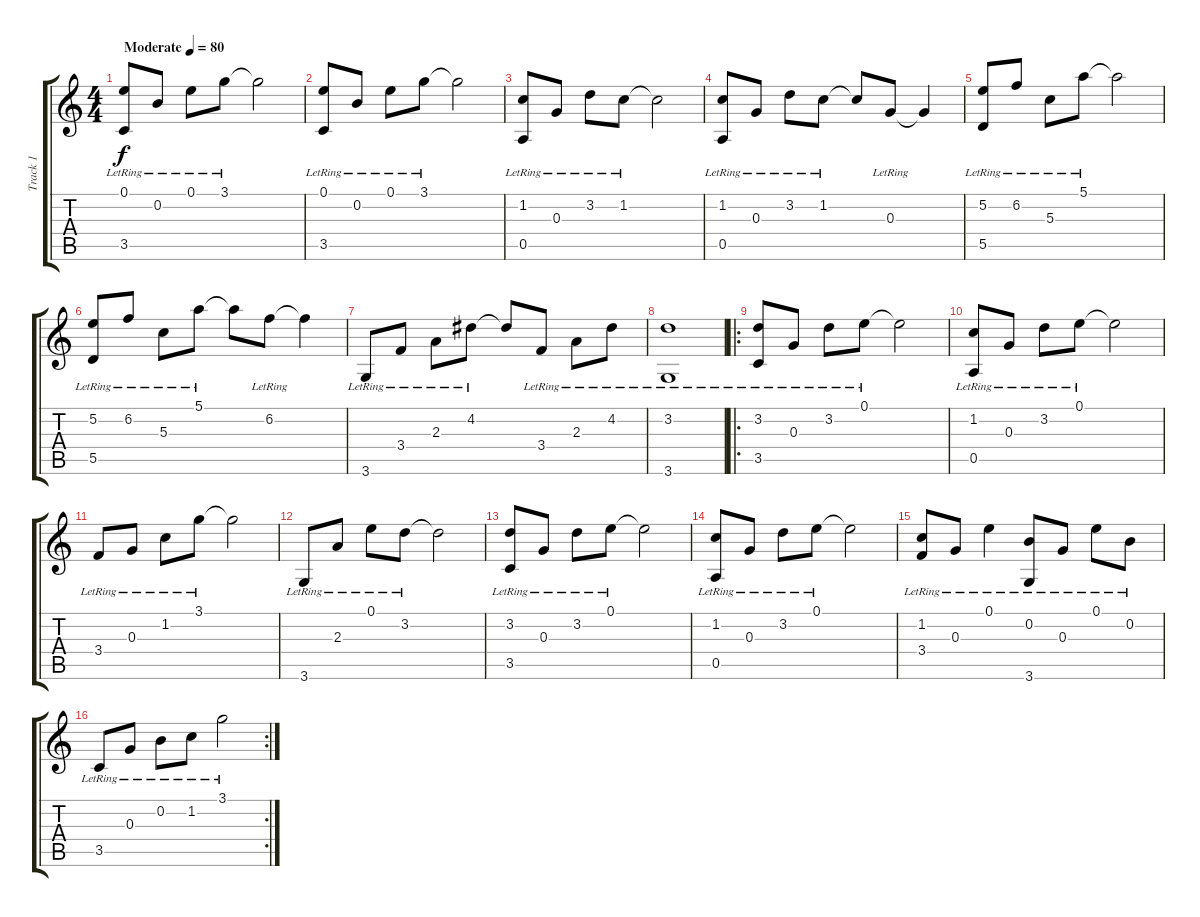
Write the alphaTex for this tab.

\track ("Track 1" "Track 1") {instrument acousticguitarsteel}
\staff {score tabs}
\tuning (E4 B3 G3 D3 A2 E2) {hide}
\ts (4 4)
\tempo (80 "Moderate")
\clef g2
\ks c
(0.1{lr} 3.5{lr}).8{dy f instrument acousticguitarsteel} 0.2{lr}.8 0.1{lr}.8 3.1{lr}.8 3.1{t}.2 |
(0.1{lr} 3.5{lr}).8 0.2{lr}.8 0.1{lr}.8 3.1{lr}.8 3.1{t}.2 |
(1.2{lr} 0.5{lr}).8 0.3{lr}.8 3.2{lr}.8 1.2{lr}.8 1.2{t}.2 |
(1.2{lr} 0.5{lr}).8 0.3{lr}.8 3.2{lr}.8 1.2{lr}.8 1.2{t}.8 0.3{lr}.8 0.3{t}.4 |
(5.2{lr} 5.5{lr}).8 6.2{lr}.8 5.3{lr}.8 5.1{lr}.8 5.1{t}.2 |
(5.2{lr} 5.5{lr}).8 6.2{lr}.8 5.3{lr}.8 5.1{lr}.8 5.1{t}.8 6.2{lr}.8 6.2{t}.4 |
3.6{lr}.8 3.4{lr}.8 2.3{lr}.8 4.2{lr}.8 4.2{t}.8 3.4{lr}.8 2.3{lr}.8 4.2{lr}.8 |
(3.2{lr} 3.6{lr}).1 |
\ro
(3.2{lr} 3.5{lr}).8 0.3{lr}.8 3.2{lr}.8 0.1{lr}.8 0.1{t}.2 |
(1.2{lr} 0.5{lr}).8 0.3{lr}.8 3.2{lr}.8 0.1{lr}.8 0.1{t}.2 |
3.4{lr}.8 0.3{lr}.8 1.2{lr}.8 3.1{lr}.8 3.1{t}.2 |
3.6{lr}.8 2.3{lr}.8 0.1{lr}.8 3.2{lr}.8 3.2{t}.2 |
(3.2{lr} 3.5{lr}).8 0.3{lr}.8 3.2{lr}.8 0.1{lr}.8 0.1{t}.2 |
(1.2{lr} 0.5{lr}).8 0.3{lr}.8 3.2{lr}.8 0.1{lr}.8 0.1{t}.2 |
(1.2{lr} 3.4{lr}).8 0.3{lr}.8 0.1{lr}.4 (0.2{lr} 3.6{lr}).8 0.3{lr}.8 0.1{lr}.8 0.2{lr}.8 |
\rc 2
3.5{lr}.8 0.3{lr}.8 0.2{lr}.8 1.2{lr}.8 3.1{lr}.2
